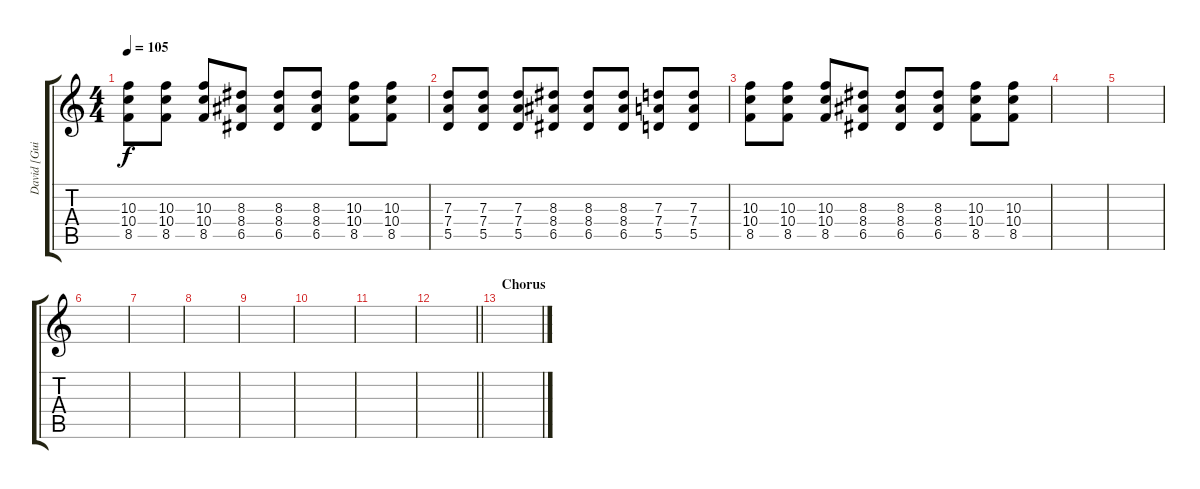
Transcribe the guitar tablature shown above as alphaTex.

\track ("David [Guitar Clean]" "David [Gui") {instrument electricguitarclean}
\staff {score tabs}
\tuning (E4 B3 G3 D3 A2 D2) {hide}
\ts (4 4)
\tempo 105
\clef g2
\ks c
(10.3 10.4 8.5).8{dy f} (10.3 10.4 8.5).8 (10.3 10.4 8.5).8 (8.3 8.4 6.5).8 (8.3 8.4 6.5).8 (8.3 8.4 6.5).8 (10.3 10.4 8.5).8 (10.3 10.4 8.5).8 |
(7.3 7.4 5.5).8 (7.3 7.4 5.5).8 (7.3 7.4 5.5).8 (8.3 8.4 6.5).8 (8.3 8.4 6.5).8 (8.3 8.4 6.5).8 (7.3 7.4 5.5).8 (7.3 7.4 5.5).8 |
(10.3 10.4 8.5).8 (10.3 10.4 8.5).8 (10.3 10.4 8.5).8 (8.3 8.4 6.5).8 (8.3 8.4 6.5).8 (8.3 8.4 6.5).8 (10.3 10.4 8.5).8 (10.3 10.4 8.5).8 |
|
|
|
|
|
|
|
|
\barLineRight lightlight
|
\section ("" "Chorus")
